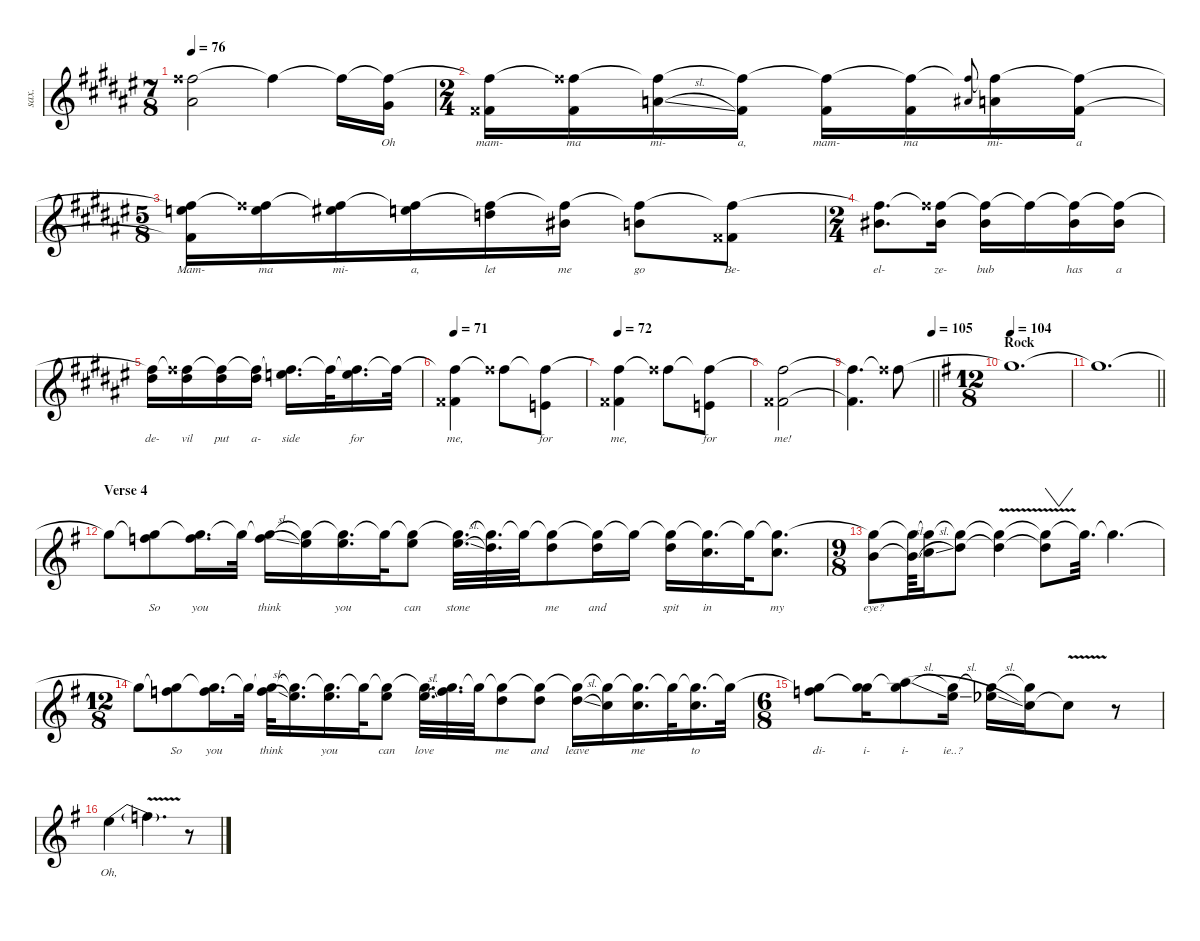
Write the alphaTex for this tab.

\defaultSystemsLayout 4
\hideDynamics
\bracketExtendMode nobrackets
\otherSystemsTrackNameOrientation horizontal
\track ("Vocals Lead" "sax.") {instrument altosax}
\staff {score}
\tuning (E4 B3 G3 D3 A2 E2)
\displaytranspose 9
\ts (7 8)
\beaming (8 3 2 2)
\tempo 76
\clef g2
\ks f#
(6.3{t acc #} 6.1{t acc x}).2{dy f beam Down} 6.1{t acc x}.4{dy mf beam Down} 6.1{t acc x}.16{beam Down} (9.4{acc #} 6.1{t acc x}).16{lyrics (0 "Oh") lyrics (1 "") lyrics (2 "") lyrics (3 "") lyrics (4 "") dy f beam Down} |
\ts (2 4)
\beaming (8 2 2)
(8.4{acc x} 6.1{t acc x}).16{lyrics (0 "mam-") lyrics (1 "") lyrics (2 "") lyrics (3 "") lyrics (4 "") beam Down} (8.4{acc x} 6.1{t acc x}).16{lyrics (0 "ma") lyrics (1 "") lyrics (2 "") lyrics (3 "") lyrics (4 "") beam Down} (10.4{sl acc forcenatural} 6.1{t acc x}).16{lyrics (0 "mi-") lyrics (1 "") lyrics (2 "") lyrics (3 "") lyrics (4 "") beam Down} (8.4{acc x} 6.1{t acc x}).16{lyrics (0 "a,") lyrics (1 "") lyrics (2 "") lyrics (3 "") lyrics (4 "") beam Down} (8.4{acc x} 6.1{t acc x}).16{lyrics (0 "mam-") lyrics (1 "") lyrics (2 "") lyrics (3 "") lyrics (4 "") beam Down} (8.4{acc x} 6.1{t acc x}).16{lyrics (0 "ma") lyrics (1 "") lyrics (2 "") lyrics (3 "") lyrics (4 "") beam Down} (11.4{acc #} 6.1{t acc x}).8{gr onbeat dy mf beam Up} (10.4{acc forcenatural} 6.1{t acc x}).16{lyrics (0 "mi-") lyrics (1 "") lyrics (2 "") lyrics (3 "") lyrics (4 "") dy f beam Down} (8.4{acc x} 6.1{t acc x}).16{lyrics (0 "a") lyrics (1 "") lyrics (2 "") lyrics (3 "") lyrics (4 "") beam Down} |
\ts (5 8)
\beaming (8 3 2)
(12.3{acc forcenatural} 8.4{t acc x} 6.1{t acc x}).16{lyrics (0 "Mam-") lyrics (1 "") lyrics (2 "") lyrics (3 "") lyrics (4 "") dy mf beam Down} (12.3{acc forcenatural} 6.1{t acc x}).16{lyrics (0 "ma") lyrics (1 "") lyrics (2 "") lyrics (3 "") lyrics (4 "") beam Down} (13.3{acc #} 6.1{t acc x}).16{lyrics (0 "mi-") lyrics (1 "") lyrics (2 "") lyrics (3 "") lyrics (4 "") beam Down} (12.3{acc forcenatural} 6.1{t acc x}).16{lyrics (0 "a,") lyrics (1 "") lyrics (2 "") lyrics (3 "") lyrics (4 "") beam Down} (10.3{acc forcenatural} 6.1{t acc x}).16{lyrics (0 "let") lyrics (1 "") lyrics (2 "") lyrics (3 "") lyrics (4 "") beam Down} (8.3{acc #} 6.1{t acc x}).16{lyrics (0 "me") lyrics (1 "") lyrics (2 "") lyrics (3 "") lyrics (4 "") beam Down} (7.3{acc forcenatural} 6.1{t acc x}).8{lyrics (0 "go") lyrics (1 "") lyrics (2 "") lyrics (3 "") lyrics (4 "") beam Down} (8.4{acc x} 6.1{t acc x}).8{lyrics (0 "Be-") lyrics (1 "") lyrics (2 "") lyrics (3 "") lyrics (4 "") beam Down} |
\ts (2 4)
\beaming (8 2 2)
(13.4{acc #} 6.1{t acc x}).8{d lyrics (0 "el-") lyrics (1 "") lyrics (2 "") lyrics (3 "") lyrics (4 "") beam Down} (13.4{acc #} 6.1{t acc x}).16{lyrics (0 "ze-") lyrics (1 "") lyrics (2 "") lyrics (3 "") lyrics (4 "") beam Down} (13.4{acc #} 6.1{t acc x}).16{lyrics (0 "bub") lyrics (1 "") lyrics (2 "") lyrics (3 "") lyrics (4 "") beam Down} 6.1{t acc x}.16{beam Down} (13.4{acc #} 6.1{t acc x}).16{lyrics (0 "has") lyrics (1 "") lyrics (2 "") lyrics (3 "") lyrics (4 "") beam Down} (13.4{acc #} 6.1{t acc x}).16{lyrics (0 "a") lyrics (1 "") lyrics (2 "") lyrics (3 "") lyrics (4 "") beam Down} |
(16.4{acc #} 6.1{t acc x}).16{lyrics (0 "de-") lyrics (1 "") lyrics (2 "") lyrics (3 "") lyrics (4 "") beam Down} (16.4{acc #} 6.1{t acc x}).16{lyrics (0 "vil") lyrics (1 "") lyrics (2 "") lyrics (3 "") lyrics (4 "") beam Down} (16.4{acc #} 6.1{t acc x}).16{lyrics (0 "put") lyrics (1 "") lyrics (2 "") lyrics (3 "") lyrics (4 "") beam Down} (16.4{acc #} 6.1{t acc x}).16{lyrics (0 "a-") lyrics (1 "") lyrics (2 "") lyrics (3 "") lyrics (4 "") beam Down} (17.4{acc forcenatural} 6.1{t acc x}).16{d lyrics (0 "side") lyrics (1 "") lyrics (2 "") lyrics (3 "") lyrics (4 "") beam Down} 6.1{t acc x}.32{beam Down} (17.4{acc forcenatural} 6.1{t acc x}).16{d lyrics (0 "for") lyrics (1 "") lyrics (2 "") lyrics (3 "") lyrics (4 "") beam Down} 6.1{t acc x}.32{beam Down} |
\tempo 71
(13.5{acc x} 6.1{t acc x}).4{lyrics (0 "me,") lyrics (1 "") lyrics (2 "") lyrics (3 "") lyrics (4 "") beam Down} 6.1{t acc x}.8{beam Down} (10.5{acc forcenatural} 6.1{t acc x}).8{lyrics (0 "for") lyrics (1 "") lyrics (2 "") lyrics (3 "") lyrics (4 "") beam Down} |
\tempo 72
(13.5{acc x} 6.1{t acc x}).4{lyrics (0 "me,") lyrics (1 "") lyrics (2 "") lyrics (3 "") lyrics (4 "") beam Down} 6.1{t acc x}.8{beam Down} (10.5{acc forcenatural} 6.1{t acc x}).8{lyrics (0 "for") lyrics (1 "") lyrics (2 "") lyrics (3 "") lyrics (4 "") beam Down} |
(13.5{acc x} 6.1{t acc x}).2{lyrics (0 "me!") lyrics (1 "") lyrics (2 "") lyrics (3 "") lyrics (4 "") beam Down} |
\tempo (105 1)
\barLineRight lightlight
(13.5{t acc x} 6.1{t acc x}).4{d dy f beam Down} 6.1{t acc x}.8{dy mf beam Down} |
\ts (12 8)
\beaming (8 3 3 3 3)
\section ("" "Rock")
\tempo 104
\ks g
6.1{t acc forcenatural}.1{d beam Down} |
\barLineRight lightlight
6.1{t acc forcenatural}.1{d beam Down} |
\section ("" "Verse 4")
6.1{t acc forcenatural}.8{beam Down} (9.2{acc forcenatural} 6.1{t acc forcenatural}).8{lyrics (0 "So") lyrics (1 "") lyrics (2 "") lyrics (3 "") lyrics (4 "") dy ff beam Down} (9.2{acc forcenatural} 6.1{t acc forcenatural}).16{d lyrics (0 "you") lyrics (1 "") lyrics (2 "") lyrics (3 "") lyrics (4 "") beam Down} 6.1{t acc forcenatural}.32{dy mf beam Down} (9.2{sl acc forcenatural} 6.1{t acc forcenatural}).16{lyrics (0 "think") lyrics (1 "") lyrics (2 "") lyrics (3 "") lyrics (4 "") dy ff beam Down} (8.2{acc forcenatural} 6.1{t acc forcenatural}).16{lyrics (0 " ") lyrics (1 "") lyrics (2 "") lyrics (3 "") lyrics (4 "") beam Down} (8.2{acc forcenatural} 6.1{t acc forcenatural}).16{d lyrics (0 "you") lyrics (1 "") lyrics (2 "") lyrics (3 "") lyrics (4 "") beam Down} 6.1{t acc forcenatural}.32{dy mf beam Down} (8.2{acc forcenatural} 6.1{t acc forcenatural}).8{lyrics (0 "can") lyrics (1 "") lyrics (2 "") lyrics (3 "") lyrics (4 "") dy ff beam Down} (8.2{sl acc forcenatural} 6.1{t acc forcenatural}).32{d lyrics (0 "stone") lyrics (1 "") lyrics (2 "") lyrics (3 "") lyrics (4 "") beam Down} (6.2{acc forcenatural} 6.1{t acc forcenatural}).32{d lyrics (0 " ") lyrics (1 "") lyrics (2 "") lyrics (3 "") lyrics (4 "") beam Down} 6.1{t acc forcenatural}.32{dy mf beam Down} (6.2{acc forcenatural} 6.1{t acc forcenatural}).8{lyrics (0 "me") lyrics (1 "") lyrics (2 "") lyrics (3 "") lyrics (4 "") dy ff beam Down} (6.2{acc forcenatural} 6.1{t acc forcenatural}).16{lyrics (0 "and") lyrics (1 "") lyrics (2 "") lyrics (3 "") lyrics (4 "") beam Down} 6.1{t acc forcenatural}.16{dy mf beam Down} (6.2{acc forcenatural} 6.1{t acc forcenatural}).16{lyrics (0 "spit") lyrics (1 "") lyrics (2 "") lyrics (3 "") lyrics (4 "") dy ff beam Down} (8.3{acc forcenatural} 6.1{t acc forcenatural}).16{d lyrics (0 "in") lyrics (1 "") lyrics (2 "") lyrics (3 "") lyrics (4 "") beam Down} 6.1{t acc forcenatural}.32{dy mf beam Down} (8.3{acc forcenatural} 6.1{t acc forcenatural}).8{d lyrics (0 "my") lyrics (1 "") lyrics (2 "") lyrics (3 "") lyrics (4 "") dy ff beam Down} |
\ts (9 8)
\beaming (8 3 3 3)
(7.3{acc forcenatural} 6.1{t acc forcenatural}).8{lyrics (0 "eye?") lyrics (1 "") lyrics (2 "") lyrics (3 "") lyrics (4 "") beam Down} (7.3{sl t acc forcenatural} 6.1{t acc forcenatural}).64{beam Down} (8.3{sl acc forcenatural} 6.1{t acc forcenatural}).16{lyrics (0 " ") lyrics (1 "") lyrics (2 "") lyrics (3 "") lyrics (4 "") beam Down} (10.3{acc forcenatural} 6.1{t acc forcenatural}).8{lyrics (0 " ") lyrics (1 "") lyrics (2 "") lyrics (3 "") lyrics (4 "") beam Down} (10.3{v t acc forcenatural} 6.1{t acc forcenatural}).4{beam Down} (10.3{t acc forcenatural} 6.1{t acc forcenatural}).8{vw beam Down} 6.1{t acc forcenatural}.32{d dy mf beam Down} 6.1{t acc forcenatural}.4{d beam Down} |
\ts (12 8)
\beaming (8 3 3 3 3)
6.1{t acc forcenatural}.8{beam Down} (9.2{acc forcenatural} 6.1{t acc forcenatural}).8{lyrics (0 "So") lyrics (1 "") lyrics (2 "") lyrics (3 "") lyrics (4 "") dy ff beam Down} (9.2{acc forcenatural} 6.1{t acc forcenatural}).16{d lyrics (0 "you") lyrics (1 "") lyrics (2 "") lyrics (3 "") lyrics (4 "") beam Down} 6.1{t acc forcenatural}.32{dy mf beam Down} (9.2{sl acc forcenatural} 6.1{t acc forcenatural}).32{lyrics (0 "think") lyrics (1 "") lyrics (2 "") lyrics (3 "") lyrics (4 "") dy ff beam Down} (8.2{acc forcenatural} 6.1{t acc forcenatural}).16{d lyrics (0 " ") lyrics (1 "") lyrics (2 "") lyrics (3 "") lyrics (4 "") beam Down} (8.2{acc forcenatural} 6.1{t acc forcenatural}).16{d lyrics (0 "you") lyrics (1 "") lyrics (2 "") lyrics (3 "") lyrics (4 "") beam Down} 6.1{t acc forcenatural}.32{dy mf beam Down} (8.2{acc forcenatural} 6.1{t acc forcenatural}).8{lyrics (0 "can") lyrics (1 "") lyrics (2 "") lyrics (3 "") lyrics (4 "") dy ff beam Down} (8.2{sl acc forcenatural} 6.1{t acc forcenatural}).32{d lyrics (0 "love") lyrics (1 "") lyrics (2 "") lyrics (3 "") lyrics (4 "") beam Down} (9.2{acc forcenatural} 6.1{t acc forcenatural}).32{d lyrics (0 " ") lyrics (1 "") lyrics (2 "") lyrics (3 "") lyrics (4 "") beam Down} 6.1{t acc forcenatural}.32{dy mf beam Down} (6.2{acc forcenatural} 6.1{t acc forcenatural}).8{lyrics (0 "me") lyrics (1 "") lyrics (2 "") lyrics (3 "") lyrics (4 "") dy ff beam Down} (6.2{acc forcenatural} 6.1{t acc forcenatural}).8{lyrics (0 "and") lyrics (1 "") lyrics (2 "") lyrics (3 "") lyrics (4 "") beam Down} (6.2{sl acc forcenatural} 6.1{t acc forcenatural}).16{lyrics (0 "leave") lyrics (1 "") lyrics (2 "") lyrics (3 "") lyrics (4 "") beam Down} (4.2{acc forcenatural} 6.1{t acc forcenatural}).16{lyrics (0 " ") lyrics (1 "") lyrics (2 "") lyrics (3 "") lyrics (4 "") beam Down} (4.2{acc forcenatural} 6.1{t acc forcenatural}).16{d lyrics (0 "me") lyrics (1 "") lyrics (2 "") lyrics (3 "") lyrics (4 "") beam Down} 6.1{t acc forcenatural}.32{dy mf beam Down} (4.2{acc forcenatural} 6.1{t acc forcenatural}).16{d lyrics (0 "to") lyrics (1 "") lyrics (2 "") lyrics (3 "") lyrics (4 "") dy ff beam Down} 6.1{t acc forcenatural}.32{dy mf beam Down} |
\ts (6 8)
\beaming (8 3 3)
(9.2{acc forcenatural} 6.1{t acc forcenatural}).8{lyrics (0 "di-") lyrics (1 "") lyrics (2 "") lyrics (3 "") lyrics (4 "") dy ff beam Down} (11.2{acc forcenatural} 6.1{t acc forcenatural}).16{lyrics (0 "i-") lyrics (1 "") lyrics (2 "") lyrics (3 "") lyrics (4 "") beam Down} (13.2{sl acc forcenatural} 6.1{t acc forcenatural}).8{lyrics (0 "i-") lyrics (1 "") lyrics (2 "") lyrics (3 "") lyrics (4 "") beam Down} (8.2{sl acc forcenatural} 6.1{t acc forcenatural}).16{lyrics (0 "ie..?") lyrics (1 "") lyrics (2 "") lyrics (3 "") lyrics (4 "") beam Down} (7.2{sl acc b} 6.1{t acc forcenatural}).16{lyrics (0 " ") lyrics (1 "") lyrics (2 "") lyrics (3 "") lyrics (4 "") beam Down} (6.1{t acc forcenatural} 4.2{acc forcenatural}).16{lyrics (0 " ") lyrics (1 "") lyrics (2 "") lyrics (3 "") lyrics (4 "") beam Down} 4.2{v t acc forcenatural}.8{beam Down} r.8{beam Down} |
12.3{be (bend 0 0 60 2) acc forcenatural}.4{lyrics (0 "Oh,") lyrics (1 "") lyrics (2 "") lyrics (3 "") lyrics (4 "") beam Down} 12.3{v t}.4{d beam Down} r.8{beam Down}
